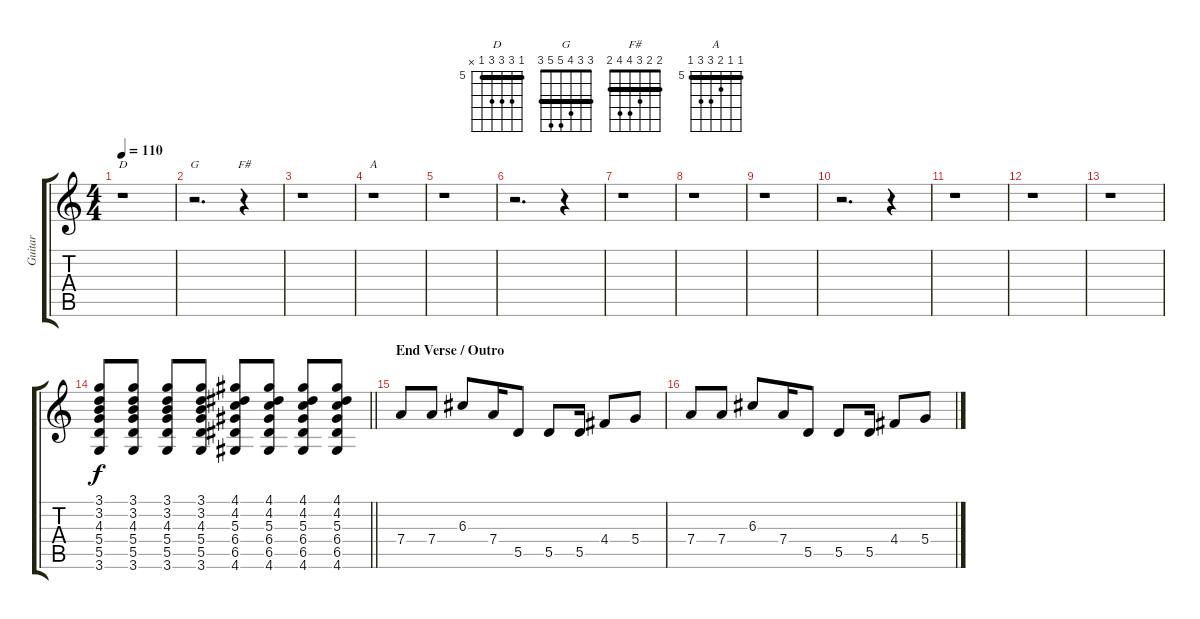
\track ("Guitar" "Guitar") {instrument acousticguitarsteel}
\staff {score tabs}
\tuning (E4 B3 G3 D3 A2 E2) {hide}
\chord ("D" 5 7 7 7 5 x) {firstfret 5 barre 5}
\chord ("G" 3 3 4 5 5 3) {barre 3}
\chord ("F#" 2 2 3 4 4 2) {barre 2}
\chord ("A" 5 5 6 7 7 5) {firstfret 5 barre 5}
\ts (4 4)
\tempo 110
\clef g2
\ks c
r.1{ch "D" dy f} |
r.2{d ch "G"} r.4{ch "F#"} |
r.1 |
r.1{ch "A"} |
r.1 |
r.2{d} r.4 |
r.1 |
r.1 |
r.1 |
r.2{d} r.4 |
r.1 |
r.1 |
r.1 |
\barLineRight lightlight
(3.1 3.2 4.3 5.4 5.5 3.6).8 (3.1 3.2 4.3 5.4 5.5 3.6).8 (3.1 3.2 4.3 5.4 5.5 3.6).8 (3.1 3.2 4.3 5.4 5.5 3.6).8 (4.1 4.2 5.3 6.4 6.5 4.6).8 (4.1 4.2 5.3 6.4 6.5 4.6).8 (4.1 4.2 5.3 6.4 6.5 4.6).8 (4.1 4.2 5.3 6.4 6.5 4.6).8 |
\section ("" "End Verse / Outro")
7.4.8 7.4.8 6.3.8 7.4.16 5.5.8 5.5.8 5.5.16 4.4.8 5.4.8 |
7.4.8 7.4.8 6.3.8 7.4.16 5.5.8 5.5.8 5.5.16 4.4.8 5.4.8
